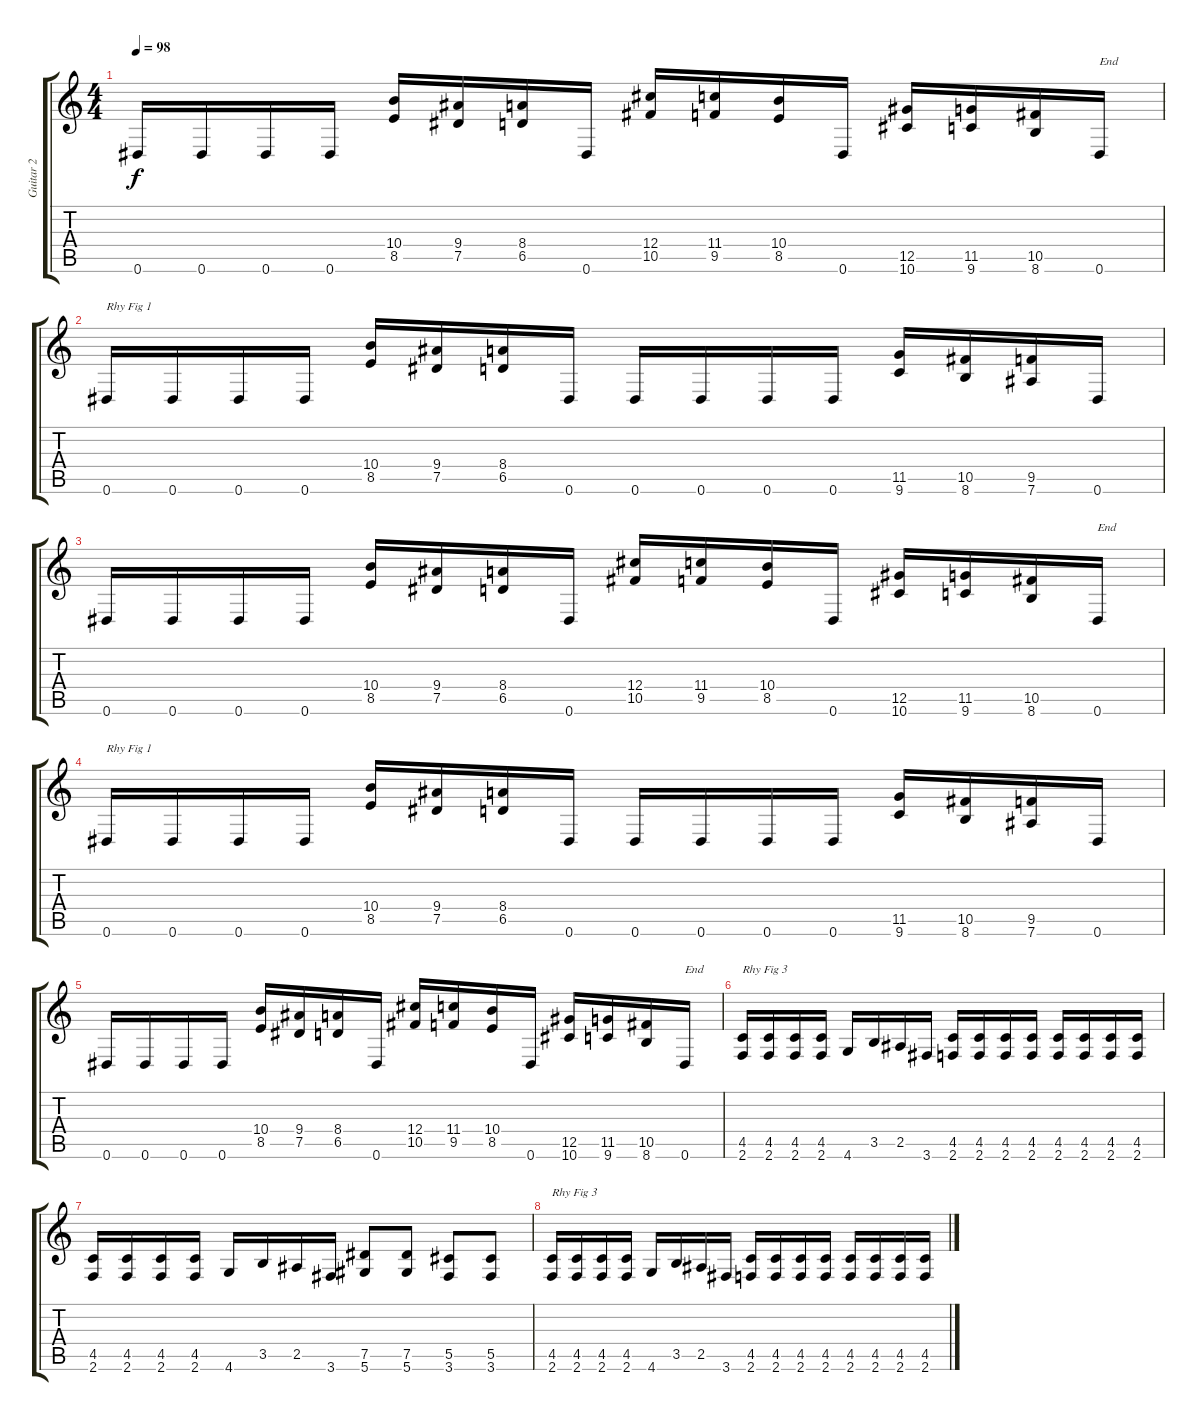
\track ("Guitar 2" "Guitar 2") {instrument distortionguitar}
\staff {score tabs}
\tuning (Eb4 Bb3 Gb3 Db3 Ab2 Eb2) {hide}
\ts (4 4)
\tempo 98
\clef g2
\ks c
0.6.16{dy f} 0.6.16 0.6.16 0.6.16 (10.4 8.5).16 (9.4 7.5).16 (8.4 6.5).16 0.6.16 (12.4 10.5).16 (11.4 9.5).16 (10.4 8.5).16 0.6.16 (12.5 10.6).16 (11.5 9.6).16 (10.5 8.6).16 0.6.16{txt "End"} |
0.6.16{txt "Rhy Fig 1"} 0.6.16 0.6.16 0.6.16 (10.4 8.5).16 (9.4 7.5).16 (8.4 6.5).16 0.6.16 0.6.16 0.6.16 0.6.16 0.6.16 (11.5 9.6).16 (10.5 8.6).16 (9.5 7.6).16 0.6.16 |
0.6.16 0.6.16 0.6.16 0.6.16 (10.4 8.5).16 (9.4 7.5).16 (8.4 6.5).16 0.6.16 (12.4 10.5).16 (11.4 9.5).16 (10.4 8.5).16 0.6.16 (12.5 10.6).16 (11.5 9.6).16 (10.5 8.6).16 0.6.16{txt "End"} |
0.6.16{txt "Rhy Fig 1"} 0.6.16 0.6.16 0.6.16 (10.4 8.5).16 (9.4 7.5).16 (8.4 6.5).16 0.6.16 0.6.16 0.6.16 0.6.16 0.6.16 (11.5 9.6).16 (10.5 8.6).16 (9.5 7.6).16 0.6.16 |
0.6.16 0.6.16 0.6.16 0.6.16 (10.4 8.5).16 (9.4 7.5).16 (8.4 6.5).16 0.6.16 (12.4 10.5).16 (11.4 9.5).16 (10.4 8.5).16 0.6.16 (12.5 10.6).16 (11.5 9.6).16 (10.5 8.6).16 0.6.16{txt "End"} |
(4.5 2.6).16{txt "Rhy Fig 3"} (4.5 2.6).16 (4.5 2.6).16 (4.5 2.6).16 4.6.16 3.5.16 2.5.16 3.6.16 (4.5 2.6).16 (4.5 2.6).16 (4.5 2.6).16 (4.5 2.6).16 (4.5 2.6).16 (4.5 2.6).16 (4.5 2.6).16 (4.5 2.6).16 |
(4.5 2.6).16 (4.5 2.6).16 (4.5 2.6).16 (4.5 2.6).16 4.6.16 3.5.16 2.5.16 3.6.16 (7.5 5.6).8 (7.5 5.6).8 (5.5 3.6).8 (5.5 3.6).8 |
(4.5 2.6).16{txt "Rhy Fig 3"} (4.5 2.6).16 (4.5 2.6).16 (4.5 2.6).16 4.6.16 3.5.16 2.5.16 3.6.16 (4.5 2.6).16 (4.5 2.6).16 (4.5 2.6).16 (4.5 2.6).16 (4.5 2.6).16 (4.5 2.6).16 (4.5 2.6).16 (4.5 2.6).16
